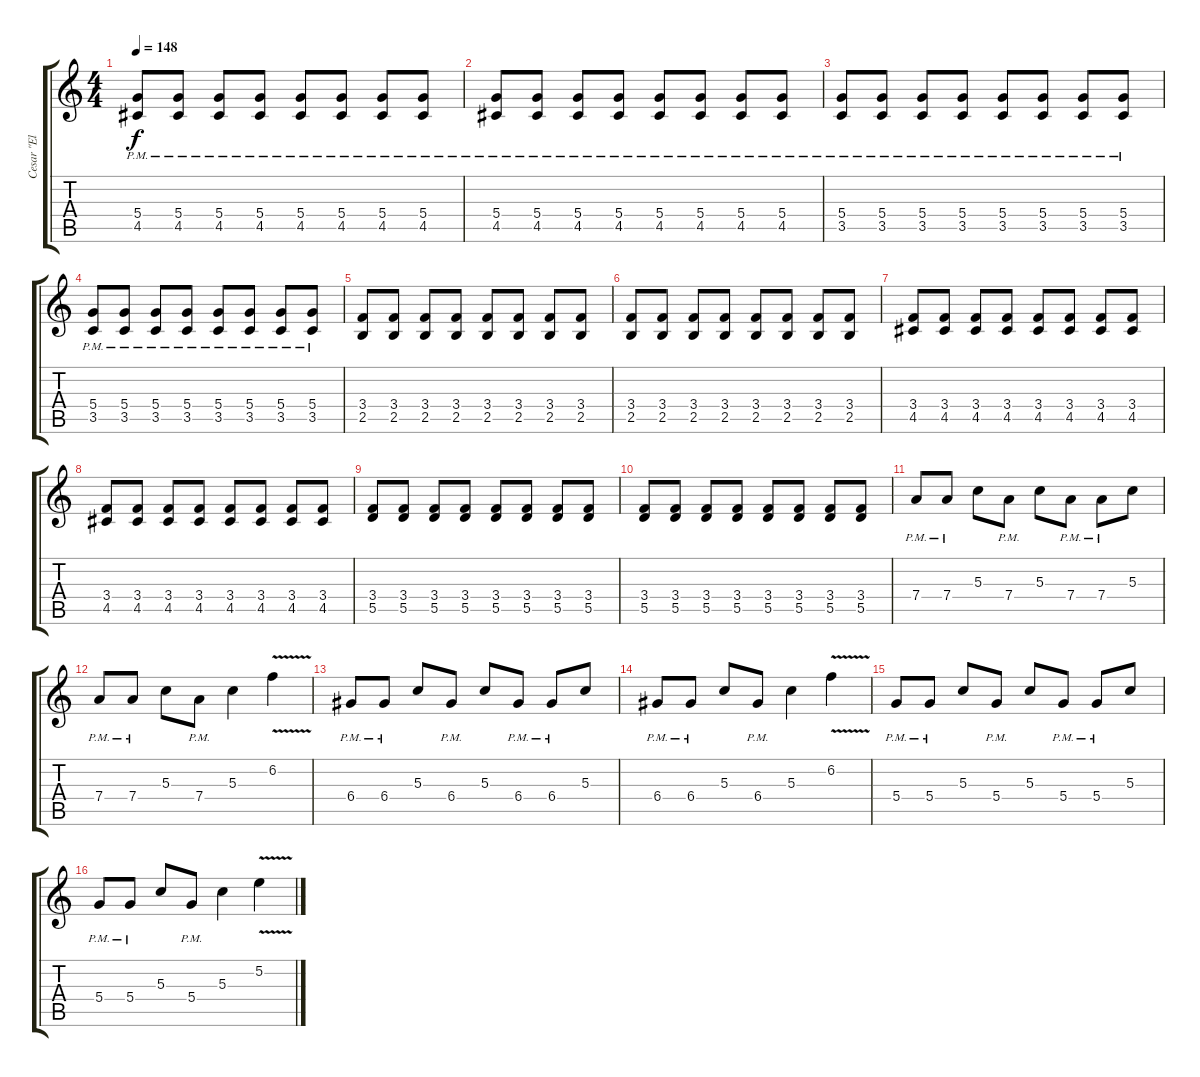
\track ("Cesar \"El Vampiro\"" "Cesar \"El ") {instrument distortionguitar}
\staff {score tabs}
\tuning (E4 B3 G3 D3 A2 E2) {hide}
\ts (4 4)
\tempo 148
\clef g2
\ks c
(5.4{pm} 4.5{pm}).8{dy f} (5.4{pm} 4.5{pm}).8 (5.4{pm} 4.5{pm}).8 (5.4{pm} 4.5{pm}).8 (5.4{pm} 4.5{pm}).8 (5.4{pm} 4.5{pm}).8 (5.4{pm} 4.5{pm}).8 (5.4{pm} 4.5{pm}).8 |
(5.4{pm} 4.5{pm}).8 (5.4{pm} 4.5{pm}).8 (5.4{pm} 4.5{pm}).8 (5.4{pm} 4.5{pm}).8 (5.4{pm} 4.5{pm}).8 (5.4{pm} 4.5{pm}).8 (5.4{pm} 4.5{pm}).8 (5.4{pm} 4.5{pm}).8 |
(5.4{pm} 3.5{pm}).8 (5.4{pm} 3.5{pm}).8 (5.4{pm} 3.5{pm}).8 (5.4{pm} 3.5{pm}).8 (5.4{pm} 3.5{pm}).8 (5.4{pm} 3.5{pm}).8 (5.4{pm} 3.5{pm}).8 (5.4{pm} 3.5{pm}).8 |
(5.4{pm} 3.5{pm}).8 (5.4{pm} 3.5{pm}).8 (5.4{pm} 3.5{pm}).8 (5.4{pm} 3.5{pm}).8 (5.4{pm} 3.5{pm}).8 (5.4{pm} 3.5{pm}).8 (5.4{pm} 3.5{pm}).8 (5.4{pm} 3.5{pm}).8 |
(3.4 2.5).8 (3.4 2.5).8 (3.4 2.5).8 (3.4 2.5).8 (3.4 2.5).8 (3.4 2.5).8 (3.4 2.5).8 (3.4 2.5).8 |
(3.4 2.5).8 (3.4 2.5).8 (3.4 2.5).8 (3.4 2.5).8 (3.4 2.5).8 (3.4 2.5).8 (3.4 2.5).8 (3.4 2.5).8 |
(3.4 4.5).8 (3.4 4.5).8 (3.4 4.5).8 (3.4 4.5).8 (3.4 4.5).8 (3.4 4.5).8 (3.4 4.5).8 (3.4 4.5).8 |
(3.4 4.5).8 (3.4 4.5).8 (3.4 4.5).8 (3.4 4.5).8 (3.4 4.5).8 (3.4 4.5).8 (3.4 4.5).8 (3.4 4.5).8 |
(3.4 5.5).8 (3.4 5.5).8 (3.4 5.5).8 (3.4 5.5).8 (3.4 5.5).8 (3.4 5.5).8 (3.4 5.5).8 (3.4 5.5).8 |
(3.4 5.5).8 (3.4 5.5).8 (3.4 5.5).8 (3.4 5.5).8 (3.4 5.5).8 (3.4 5.5).8 (3.4 5.5).8 (3.4 5.5).8 |
7.4{pm}.8 7.4{pm}.8 5.3.8 7.4{pm}.8 5.3.8 7.4{pm}.8 7.4{pm}.8 5.3.8 |
7.4{pm}.8 7.4{pm}.8 5.3.8 7.4{pm}.8 5.3.4 6.2{v}.4 |
6.4{pm}.8 6.4{pm}.8 5.3.8 6.4{pm}.8 5.3.8 6.4{pm}.8 6.4{pm}.8 5.3.8 |
6.4{pm}.8 6.4{pm}.8 5.3.8 6.4{pm}.8 5.3.4 6.2{v}.4 |
5.4{pm}.8 5.4{pm}.8 5.3.8 5.4{pm}.8 5.3.8 5.4{pm}.8 5.4{pm}.8 5.3.8 |
5.4{pm}.8 5.4{pm}.8 5.3.8 5.4{pm}.8 5.3.4 5.2{v}.4
